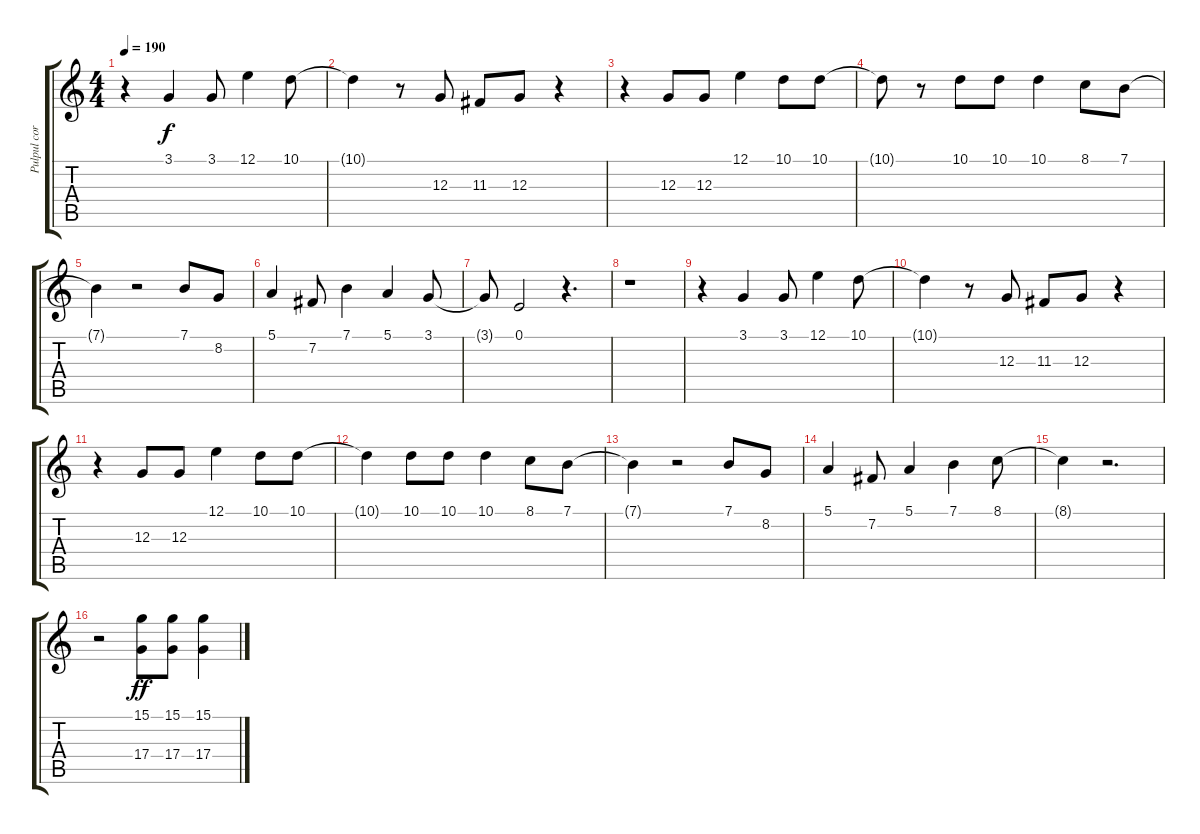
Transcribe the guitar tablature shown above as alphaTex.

\track ("Pulpul cordes vocales" "Pulpul cor") {instrument cello}
\staff {score tabs}
\tuning (E4 B3 G3 D3 A2 E2) {hide}
\ts (4 4)
\tempo 190
\clef g2
\ks c
r.4{dy f} 3.1.4 3.1.8 12.1.4 10.1.8 |
10.1{t}.4 r.8 12.3.8 11.3.8 12.3.8 r.4 |
r.4 12.3.8 12.3.8 12.1.4 10.1.8 10.1.8 |
10.1{t}.8 r.8 10.1.8 10.1.8 10.1.4 8.1.8 7.1.8 |
7.1{t}.4 r.2 7.1.8 8.2.8 |
5.1.4 7.2.8 7.1.4 5.1.4 3.1.8 |
3.1{t}.8 0.1.2 r.4{d} |
r.1 |
r.4 3.1.4 3.1.8 12.1.4 10.1.8 |
10.1{t}.4 r.8 12.3.8 11.3.8 12.3.8 r.4 |
r.4 12.3.8 12.3.8 12.1.4 10.1.8 10.1.8 |
10.1{t}.4 10.1.8 10.1.8 10.1.4 8.1.8 7.1.8 |
7.1{t}.4 r.2 7.1.8 8.2.8 |
5.1.4 7.2.8 5.1.4 7.1.4 8.1.8 |
8.1{t}.4 r.2{d} |
r.2 (15.1 17.4).8{dy ff} (15.1 17.4).8 (15.1 17.4).4
